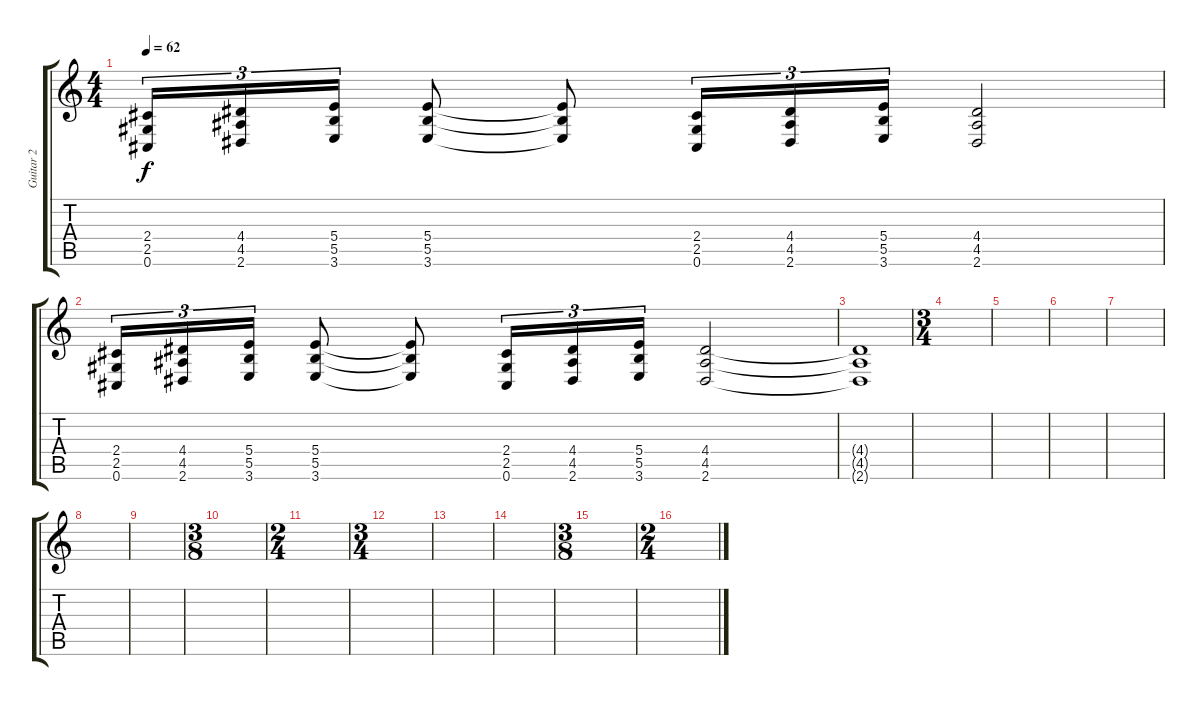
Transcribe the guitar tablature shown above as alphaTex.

\track ("Guitar 2" "Guitar 2") {instrument overdrivenguitar}
\staff {score tabs}
\tuning (Db4 Ab3 E3 B2 Gb2 Db2) {hide}
\ts (4 4)
\tempo 62
\clef g2
\ks c
(2.4 2.5 0.6).16{tu (3 2) dy f} (4.4 4.5 2.6).16{tu (3 2)} (5.4 5.5 3.6).16{tu (3 2)} (5.4 5.5 3.6).8 (5.4{t} 5.5{t} 3.6{t}).8 (2.4 2.5 0.6).16{tu (3 2)} (4.4 4.5 2.6).16{tu (3 2)} (5.4 5.5 3.6).16{tu (3 2)} (4.4 4.5 2.6).2 |
(2.4 2.5 0.6).16{tu (3 2)} (4.4 4.5 2.6).16{tu (3 2)} (5.4 5.5 3.6).16{tu (3 2)} (5.4 5.5 3.6).8 (5.4{t} 5.5{t} 3.6{t}).8 (2.4 2.5 0.6).16{tu (3 2)} (4.4 4.5 2.6).16{tu (3 2)} (5.4 5.5 3.6).16{tu (3 2)} (4.4 4.5 2.6).2 |
(4.4{t} 4.5{t} 2.6{t}).1 |
\ts (3 4)
|
|
|
|
|
|
\ts (3 8)
|
\ts (2 4)
|
\ts (3 4)
|
|
|
\ts (3 8)
|
\ts (2 4)
